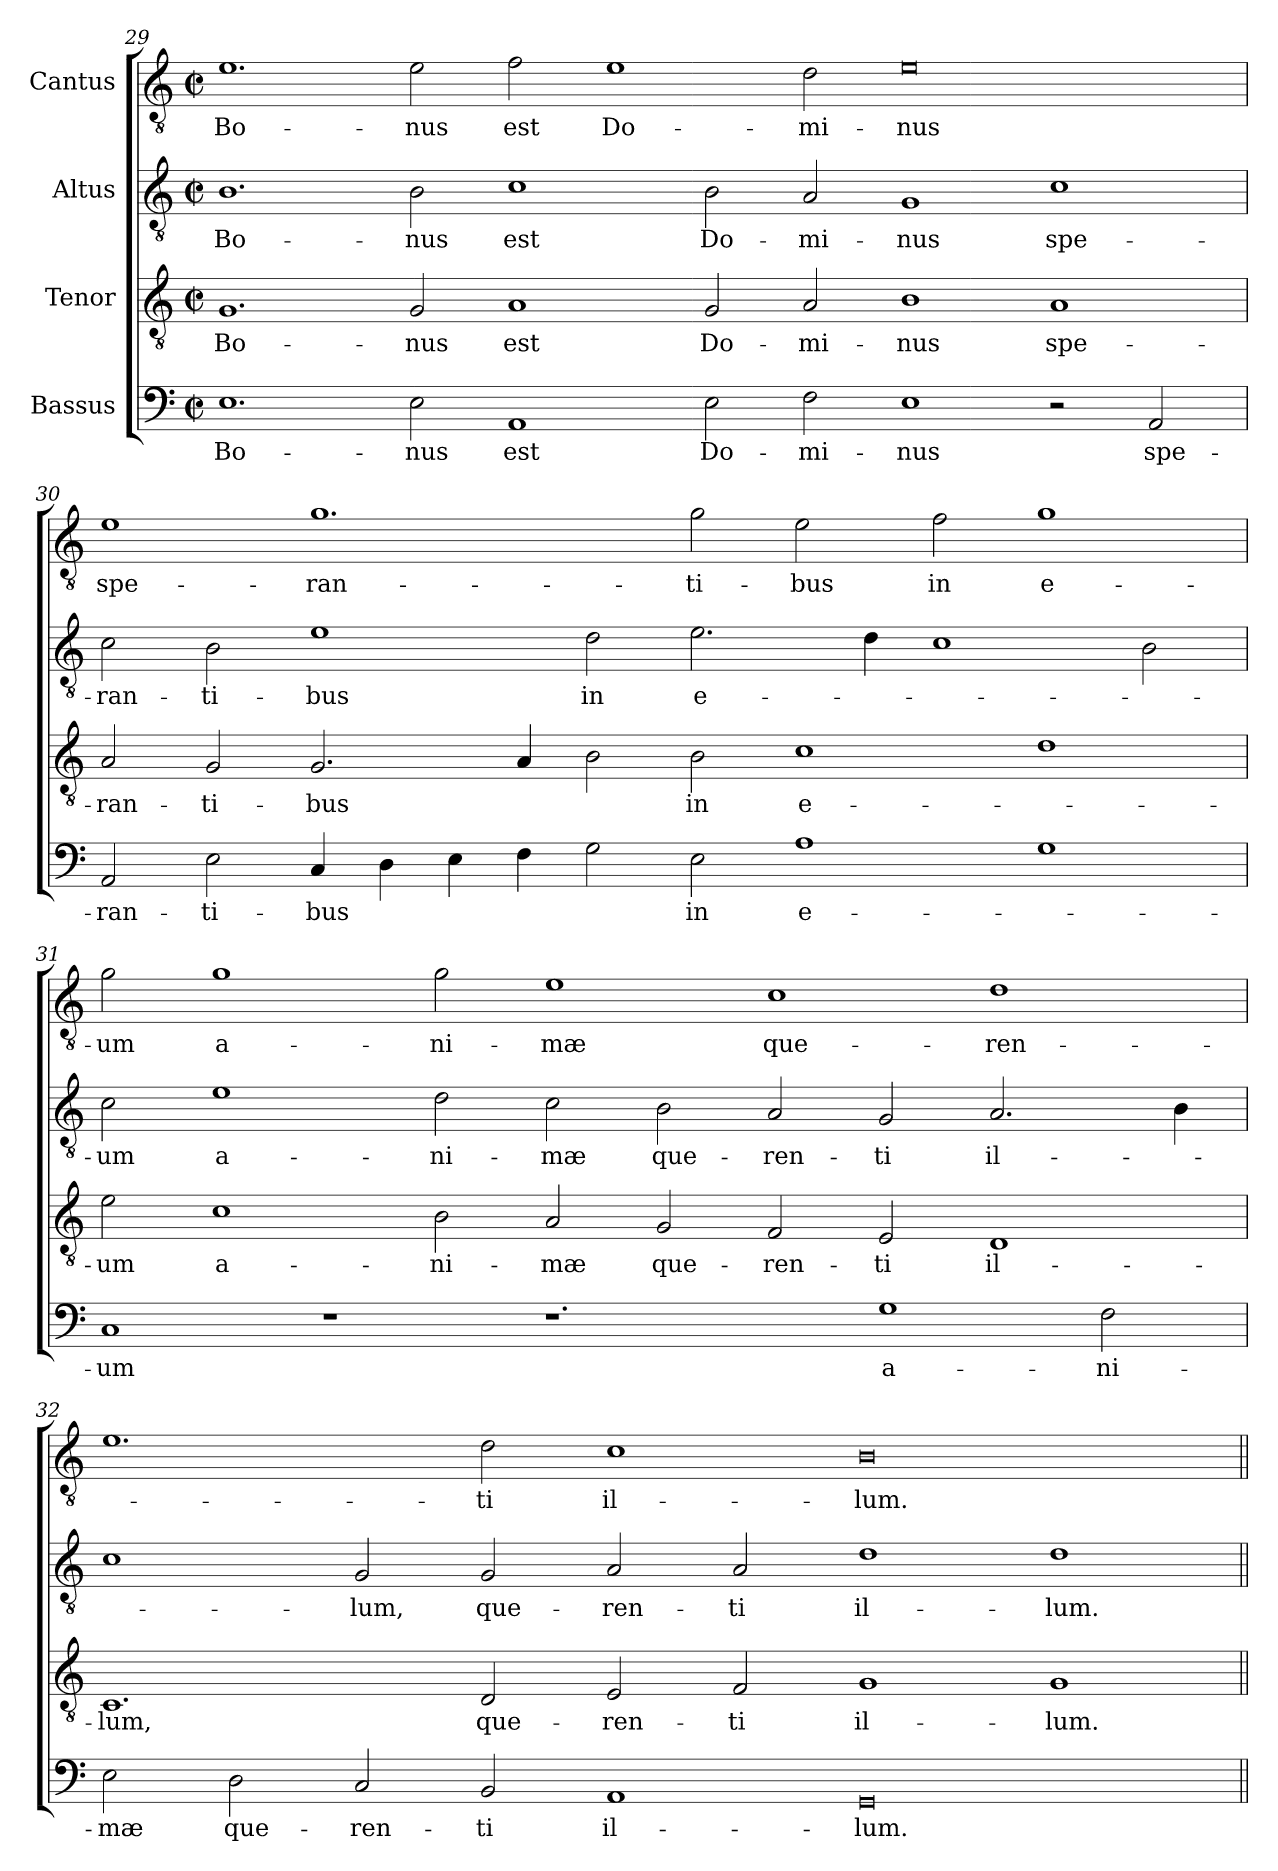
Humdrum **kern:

**kern	**text	**kern	**text	**kern	**text	**kern	**text
*part4	*part4	*part3	*part3	*part2	*part2	*part1	*part1
*staff4	*staff4	*staff3	*staff3	*staff2	*staff2	*staff1	*staff1
*I"Bassus	*	*I"Tenor	*	*I"Altus	*	*I"Cantus	*
*clefF4	*	*clefGv2	*	*clefGv2	*	*clefGv2	*
*k[]	*	*k[]	*	*k[]	*	*k[]	*
*C:	*	*C:	*	*C:	*	*C:	*
*M2/2	*	*M2/2	*	*M2/2	*	*M2/2	*
*met(c|)	*	*met(c|)	*	*met(c|)	*	*met(c|)	*
=29	=29	=29	=29	=29	=29	=29	=29
!	!LO:LY:b	!	!LO:LY:b	!	!LO:LY:b	!	!LO:LY:b
1.E	Bo-	1.G	Bo-	1.B	Bo-	1.e	Bo-
!	!LO:LY:b	!	!LO:LY:b	!	!LO:LY:b	!	!LO:LY:b
2E\	-nus	2G/	-nus	2B\	-nus	2e\	-nus
!	!LO:LY:b	!	!LO:LY:b	!	!LO:LY:b	!	!LO:LY:b
1AA	est	1A	est	1c	est	2f\	est
!	!	!	!	!	!	!	!LO:LY:b
.	.	.	.	.	.	1e	Do-
!	!LO:LY:b	!	!LO:LY:b	!	!LO:LY:b	!	!
2E\	Do-	2G/	Do-	2B\	Do-	.	.
!	!LO:LY:b	!	!LO:LY:b	!	!LO:LY:b	!	!LO:LY:b
2F\	-mi-	2A/	-mi-	2A/	-mi-	2d\	-mi-
!	!LO:LY:b	!	!LO:LY:b	!	!LO:LY:b	!	!LO:LY:b
1E	-nus	1B	-nus	1G	-nus	0e	-nus
!	!	!	!LO:LY:b	!	!LO:LY:b	!	!
2r	.	1A	spe-	1c	spe-	.	.
!	!LO:LY:b	!	!	!	!	!	!
2AA/	spe-	.	.	.	.	.	.
=30	=30	=30	=30	=30	=30	=30	=30
!	!LO:LY:b	!	!LO:LY:b	!	!LO:LY:b	!	!LO:LY:b
2AA/	-ran-	2A/	-ran-	2c\	-ran-	1e	spe-
!	!LO:LY:b	!	!LO:LY:b	!	!LO:LY:b	!	!
2E\	-ti-	2G/	-ti-	2B\	-ti-	.	.
!	!LO:LY:b	!	!LO:LY:b	!	!LO:LY:b	!	!LO:LY:b
4C/	-bus	2.G/	-bus	1e	-bus	1.g	-ran-
4D\	.	.	.	.	.	.	.
4E\	.	.	.	.	.	.	.
4F\	.	4A/	.	.	.	.	.
!	!	!	!	!	!LO:LY:b	!	!
2G\	.	2B\	.	2d\	in	.	.
!	!LO:LY:b	!	!LO:LY:b	!	!LO:LY:b	!	!LO:LY:b
2E\	in	2B\	in	2.e\	e-	2g\	-ti-
!	!LO:LY:b	!	!LO:LY:b	!	!	!	!LO:LY:b
1A	e-	1c	e-	.	.	2e\	-bus
.	.	.	.	4d\	.	.	.
!	!	!	!	!	!	!	!LO:LY:b
.	.	.	.	1c	.	2f\	in
!	!	!	!	!	!	!	!LO:LY:b
1G	.	1d	.	.	.	1g	e-
.	.	.	.	2B\	.	.	.
=31	=31	=31	=31	=31	=31	=31	=31
!	!LO:LY:b	!	!LO:LY:b	!	!LO:LY:b	!	!LO:LY:b
1C	-um	2e\	-um	2c\	-um	2g\	-um
!	!	!	!LO:LY:b	!	!LO:LY:b	!	!LO:LY:b
.	.	1c	a-	1e	a-	1g	a-
1r	.	.	.	.	.	.	.
!	!	!	!LO:LY:b	!	!LO:LY:b	!	!LO:LY:b
.	.	2B\	-ni-	2d\	-ni-	2g\	-ni-
!	!	!	!LO:LY:b	!	!LO:LY:b	!	!LO:LY:b
1.r	.	2A/	-mæ	2c\	-mæ	1e	-mæ
!	!	!	!LO:LY:b	!	!LO:LY:b	!	!
.	.	2G/	que-	2B\	que-	.	.
!	!	!	!LO:LY:b	!	!LO:LY:b	!	!LO:LY:b
.	.	2F/	-ren-	2A/	-ren-	1c	que-
!	!LO:LY:b	!	!LO:LY:b	!	!LO:LY:b	!	!
1G	a-	2E/	-ti	2G/	-ti	.	.
!	!	!	!LO:LY:b	!	!LO:LY:b	!	!LO:LY:b
.	.	1D	il-	2.A/	il-	1d	-ren-
!	!LO:LY:b	!	!	!	!	!	!
2F\	-ni-	.	.	.	.	.	.
.	.	.	.	4B\	.	.	.
!!LO:LB:g=z
=32	=32	=32	=32	=32	=32	=32	=32
!	!LO:LY:b	!	!LO:LY:b	!	!	!	!
2E\	-mæ	1.C	-lum,	1c	.	1.e	.
!	!LO:LY:b	!	!	!	!	!	!
2D\	que-	.	.	.	.	.	.
!	!LO:LY:b	!	!	!	!LO:LY:b	!	!
2C/	-ren-	.	.	2G/	-lum,	.	.
!	!LO:LY:b	!	!LO:LY:b	!	!LO:LY:b	!	!LO:LY:b
2BB/	-ti	2D/	que-	2G/	que-	2d\	-ti
!	!LO:LY:b	!	!LO:LY:b	!	!LO:LY:b	!	!LO:LY:b
1AA	il-	2E/	-ren-	2A/	-ren-	1c	il-
!	!	!	!LO:LY:b	!	!LO:LY:b	!	!
.	.	2F/	-ti	2A/	-ti	.	.
!	!LO:LY:b	!	!LO:LY:b	!	!LO:LY:b	!	!LO:LY:b
0GG	-lum.	1G	il-	1d	il-	0B	-lum.
!	!	!	!LO:LY:b	!	!LO:LY:b	!	!
.	.	1G	-lum.	1d	-lum.	.	.
=||	=||	=||	=||	=||	=||	=||	=||
*-	*-	*-	*-	*-	*-	*-	*-
